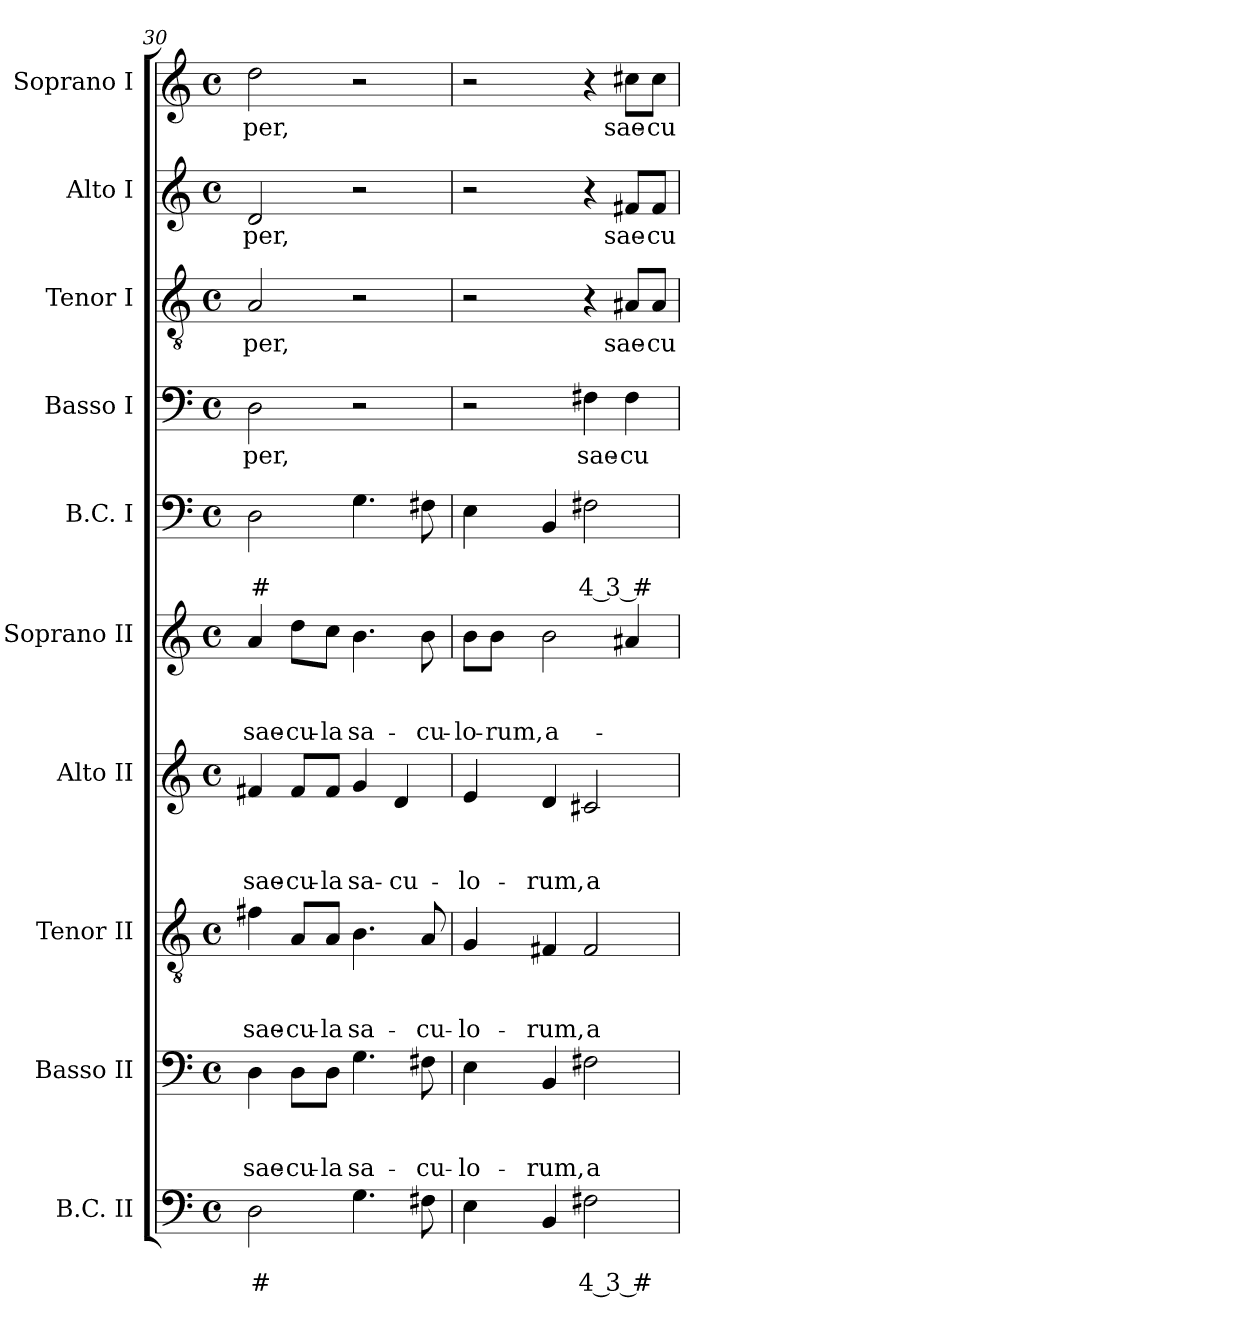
**kern	**text	**text	**kern	**text	**text	**text	**kern	**text	**text	**text	**kern	**text	**text	**text	**kern	**text	**text	**text	**kern	**text	**text	**kern	**text	**kern	**text	**kern	**text	**kern	**text
*part10	*part10	*part10	*part9	*part9	*part9	*part9	*part8	*part8	*part8	*part8	*part7	*part7	*part7	*part7	*part6	*part6	*part6	*part6	*part5	*part5	*part5	*part4	*part4	*part3	*part3	*part2	*part2	*part1	*part1
*staff10	*staff10	*staff10	*staff9	*staff9	*staff9	*staff9	*staff8	*staff8	*staff8	*staff8	*staff7	*staff7	*staff7	*staff7	*staff6	*staff6	*staff6	*staff6	*staff5	*staff5	*staff5	*staff4	*staff4	*staff3	*staff3	*staff2	*staff2	*staff1	*staff1
*I"B.C. II	*	*	*I"Basso II	*	*	*	*I"Tenor II	*	*	*	*I"Alto II	*	*	*	*I"Soprano II	*	*	*	*I"B.C. I	*	*	*I"Basso I	*	*I"Tenor I	*	*I"Alto I	*	*I"Soprano I	*
*I'BC2	*	*	*I'B 2	*	*	*	*I'T 2	*	*	*	*I'A 2	*	*	*	*I'S 2	*	*	*	*I'BC1	*	*	*I'B 1	*	*I'T 1	*	*I'A 1	*	*I'S 1	*
*clefF4	*	*	*clefF4	*	*	*	*clefGv2	*	*	*	*clefG2	*	*	*	*clefG2	*	*	*	*clefF4	*	*	*clefF4	*	*clefGv2	*	*clefG2	*	*clefG2	*
*k[]	*	*	*k[]	*	*	*	*k[]	*	*	*	*k[]	*	*	*	*k[]	*	*	*	*k[]	*	*	*k[]	*	*k[]	*	*k[]	*	*k[]	*
*C:	*	*	*C:	*	*	*	*C:	*	*	*	*C:	*	*	*	*C:	*	*	*	*C:	*	*	*C:	*	*C:	*	*C:	*	*C:	*
*M4/4	*	*	*M4/4	*	*	*	*M4/4	*	*	*	*M4/4	*	*	*	*M4/4	*	*	*	*M4/4	*	*	*M4/4	*	*M4/4	*	*M4/4	*	*M4/4	*
*met(c)	*	*	*met(c)	*	*	*	*met(c)	*	*	*	*met(c)	*	*	*	*met(c)	*	*	*	*met(c)	*	*	*met(c)	*	*met(c)	*	*met(c)	*	*met(c)	*
=30	=30	=30	=30	=30	=30	=30	=30	=30	=30	=30	=30	=30	=30	=30	=30	=30	=30	=30	=30	=30	=30	=30	=30	=30	=30	=30	=30	=30	=30
!	!	!LO:LY:b	!	!	!	!	!	!	!	!	!	!	!	!	!	!	!	!	!	!	!	!	!	!	!	!	!	!	!
!	!	!	!	!	!	!LO:LY:b	!	!	!	!	!	!	!	!	!	!	!	!	!	!	!	!	!	!	!	!	!	!	!
!	!	!	!	!	!	!	!	!	!	!LO:LY:b	!	!	!	!	!	!	!	!	!	!	!	!	!	!	!	!	!	!	!
!	!	!	!	!	!	!	!	!	!	!	!	!	!	!LO:LY:b	!	!	!	!	!	!	!	!	!	!	!	!	!	!	!
!	!	!	!	!	!	!	!	!	!	!	!	!	!	!	!	!	!	!LO:LY:b	!	!	!	!	!	!	!	!	!	!	!
!	!	!	!	!	!	!	!	!	!	!	!	!	!	!	!	!	!	!	!	!	!LO:LY:b	!	!	!	!	!	!	!	!
!	!	!	!	!	!	!	!	!	!	!	!	!	!	!	!	!	!	!	!	!	!	!	!LO:LY:b	!	!	!	!	!	!
!	!	!	!	!	!	!	!	!	!	!	!	!	!	!	!	!	!	!	!	!	!	!	!	!	!LO:LY:b	!	!	!	!
!	!	!	!	!	!	!	!	!	!	!	!	!	!	!	!	!	!	!	!	!	!	!	!	!	!	!	!LO:LY:b	!	!
!	!	!	!	!	!	!	!	!	!	!	!	!	!	!	!	!	!	!	!	!	!	!	!	!	!	!	!	!	!LO:LY:b
2D\	.	#	4D\	.	.	sae-	4f#X\	.	.	sae-	4f#X/	.	.	sae-	4a/	.	.	sae-	2D\	.	#	2D\	-per,	2A/	-per,	2d/	-per,	2dd\	-per,
!	!	!	!	!	!	!LO:LY:b	!	!	!	!	!	!	!	!	!	!	!	!	!	!	!	!	!	!	!	!	!	!	!
!	!	!	!	!	!	!	!	!	!	!LO:LY:b	!	!	!	!	!	!	!	!	!	!	!	!	!	!	!	!	!	!	!
!	!	!	!	!	!	!	!	!	!	!	!	!	!	!LO:LY:b	!	!	!	!	!	!	!	!	!	!	!	!	!	!	!
!	!	!	!	!	!	!	!	!	!	!	!	!	!	!	!	!	!	!LO:LY:b	!	!	!	!	!	!	!	!	!	!	!
.	.	.	8D\L	.	.	-cu-	8A/L	.	.	-cu-	8f#/L	.	.	-cu-	8dd\L	.	.	-cu-	.	.	.	.	.	.	.	.	.	.	.
!	!	!	!	!	!	!LO:LY:b	!	!	!	!	!	!	!	!	!	!	!	!	!	!	!	!	!	!	!	!	!	!	!
!	!	!	!	!	!	!	!	!	!	!LO:LY:b	!	!	!	!	!	!	!	!	!	!	!	!	!	!	!	!	!	!	!
!	!	!	!	!	!	!	!	!	!	!	!	!	!	!LO:LY:b	!	!	!	!	!	!	!	!	!	!	!	!	!	!	!
!	!	!	!	!	!	!	!	!	!	!	!	!	!	!	!	!	!	!LO:LY:b	!	!	!	!	!	!	!	!	!	!	!
.	.	.	8D\J	.	.	-la	8A/J	.	.	-la	8f#/J	.	.	-la	8cc\J	.	.	-la	.	.	.	.	.	.	.	.	.	.	.
!	!	!	!	!	!	!LO:LY:b	!	!	!	!	!	!	!	!	!	!	!	!	!	!	!	!	!	!	!	!	!	!	!
!	!	!	!	!	!	!	!	!	!	!LO:LY:b	!	!	!	!	!	!	!	!	!	!	!	!	!	!	!	!	!	!	!
!	!	!	!	!	!	!	!	!	!	!	!	!	!	!LO:LY:b	!	!	!	!	!	!	!	!	!	!	!	!	!	!	!
!	!	!	!	!	!	!	!	!	!	!	!	!	!	!	!	!	!	!LO:LY:b	!	!	!	!	!	!	!	!	!	!	!
4.G\	.	.	4.G\	.	.	sa-	4.B\	.	.	sa-	4g/	.	.	sa-	4.b\	.	.	sa-	4.G\	.	.	2r	.	2r	.	2r	.	2r	.
!	!	!	!	!	!	!	!	!	!	!	!	!	!	!LO:LY:b	!	!	!	!	!	!	!	!	!	!	!	!	!	!	!
.	.	.	.	.	.	.	.	.	.	.	4d/	.	.	-cu-	.	.	.	.	.	.	.	.	.	.	.	.	.	.	.
!	!	!	!	!	!	!LO:LY:b	!	!	!	!	!	!	!	!	!	!	!	!	!	!	!	!	!	!	!	!	!	!	!
!	!	!	!	!	!	!	!	!	!	!LO:LY:b	!	!	!	!	!	!	!	!	!	!	!	!	!	!	!	!	!	!	!
!	!	!	!	!	!	!	!	!	!	!	!	!	!	!	!	!	!	!LO:LY:b	!	!	!	!	!	!	!	!	!	!	!
8F#X\	.	.	8F#X\	.	.	-cu-	8A/	.	.	-cu-	.	.	.	.	8b\	.	.	-cu-	8F#X\	.	.	.	.	.	.	.	.	.	.
=31	=31	=31	=31	=31	=31	=31	=31	=31	=31	=31	=31	=31	=31	=31	=31	=31	=31	=31	=31	=31	=31	=31	=31	=31	=31	=31	=31	=31	=31
!	!	!	!	!	!	!LO:LY:b	!	!	!	!	!	!	!	!	!	!	!	!	!	!	!	!	!	!	!	!	!	!	!
!	!	!	!	!	!	!	!	!	!	!LO:LY:b	!	!	!	!	!	!	!	!	!	!	!	!	!	!	!	!	!	!	!
!	!	!	!	!	!	!	!	!	!	!	!	!	!	!LO:LY:b	!	!	!	!	!	!	!	!	!	!	!	!	!	!	!
!	!	!	!	!	!	!	!	!	!	!	!	!	!	!	!	!	!	!LO:LY:b	!	!	!	!	!	!	!	!	!	!	!
4E\	.	.	4E\	.	.	-lo-	4G/	.	.	-lo-	4e/	.	.	-lo-	8b\L	.	.	-lo-	4E\	.	.	2r	.	2r	.	2r	.	2r	.
!	!	!	!	!	!	!	!	!	!	!	!	!	!	!	!	!	!	!LO:LY:b	!	!	!	!	!	!	!	!	!	!	!
.	.	.	.	.	.	.	.	.	.	.	.	.	.	.	8b\J	.	.	-rum,	.	.	.	.	.	.	.	.	.	.	.
!	!	!	!	!	!	!LO:LY:b	!	!	!	!	!	!	!	!	!	!	!	!	!	!	!	!	!	!	!	!	!	!	!
!	!	!	!	!	!	!	!	!	!	!LO:LY:b	!	!	!	!	!	!	!	!	!	!	!	!	!	!	!	!	!	!	!
!	!	!	!	!	!	!	!	!	!	!	!	!	!	!LO:LY:b	!	!	!	!	!	!	!	!	!	!	!	!	!	!	!
!	!	!	!	!	!	!	!	!	!	!	!	!	!	!	!	!	!	!LO:LY:b	!	!	!	!	!	!	!	!	!	!	!
4BB/	.	.	4BB/	.	.	-rum,	4F#X/	.	.	-rum,	4d/	.	.	-rum,	2b\	.	.	a-	4BB/	.	.	.	.	.	.	.	.	.	.
!	!	!LO:LY:b	!	!	!	!	!	!	!	!	!	!	!	!	!	!	!	!	!	!	!	!	!	!	!	!	!	!	!
!	!	!	!	!	!	!LO:LY:b	!	!	!	!	!	!	!	!	!	!	!	!	!	!	!	!	!	!	!	!	!	!	!
!	!	!	!	!	!	!	!	!	!	!LO:LY:b	!	!	!	!	!	!	!	!	!	!	!	!	!	!	!	!	!	!	!
!	!	!	!	!	!	!	!	!	!	!	!	!	!	!LO:LY:b	!	!	!	!	!	!	!	!	!	!	!	!	!	!	!
!	!	!	!	!	!	!	!	!	!	!	!	!	!	!	!	!	!	!	!	!	!LO:LY:b	!	!	!	!	!	!	!	!
!	!	!	!	!	!	!	!	!	!	!	!	!	!	!	!	!	!	!	!	!	!	!	!LO:LY:b	!	!	!	!	!	!
2F#X\	.	4 3 #	2F#X\	.	.	a-	2F#/	.	.	a-	2c#X/	.	.	a-	.	.	.	.	2F#X\	.	4 3 #	4F#X\	sae-	4r	.	4r	.	4r	.
!	!	!	!	!	!	!	!	!	!	!	!	!	!	!	!	!	!	!	!	!	!	!	!LO:LY:b	!	!	!	!	!	!
!	!	!	!	!	!	!	!	!	!	!	!	!	!	!	!	!	!	!	!	!	!	!	!	!	!LO:LY:b	!	!	!	!
!	!	!	!	!	!	!	!	!	!	!	!	!	!	!	!	!	!	!	!	!	!	!	!	!	!	!	!LO:LY:b	!	!
!	!	!	!	!	!	!	!	!	!	!	!	!	!	!	!	!	!	!	!	!	!	!	!	!	!	!	!	!	!LO:LY:b
.	.	.	.	.	.	.	.	.	.	.	.	.	.	.	4a#X/	.	.	.	.	.	.	4F#\	-cu-	8A#X/L	sae-	8f#X/L	sae-	8cc#X\L	sae-
!	!	!	!	!	!	!	!	!	!	!	!	!	!	!	!	!	!	!	!	!	!	!	!	!	!LO:LY:b	!	!	!	!
!	!	!	!	!	!	!	!	!	!	!	!	!	!	!	!	!	!	!	!	!	!	!	!	!	!	!	!LO:LY:b	!	!
!	!	!	!	!	!	!	!	!	!	!	!	!	!	!	!	!	!	!	!	!	!	!	!	!	!	!	!	!	!LO:LY:b
.	.	.	.	.	.	.	.	.	.	.	.	.	.	.	.	.	.	.	.	.	.	.	.	8A#/J	-cu-	8f#/J	-cu-	8cc#\J	-cu-
=	=	=	=	=	=	=	=	=	=	=	=	=	=	=	=	=	=	=	=	=	=	=	=	=	=	=	=	=	=
*-	*-	*-	*-	*-	*-	*-	*-	*-	*-	*-	*-	*-	*-	*-	*-	*-	*-	*-	*-	*-	*-	*-	*-	*-	*-	*-	*-	*-	*-
